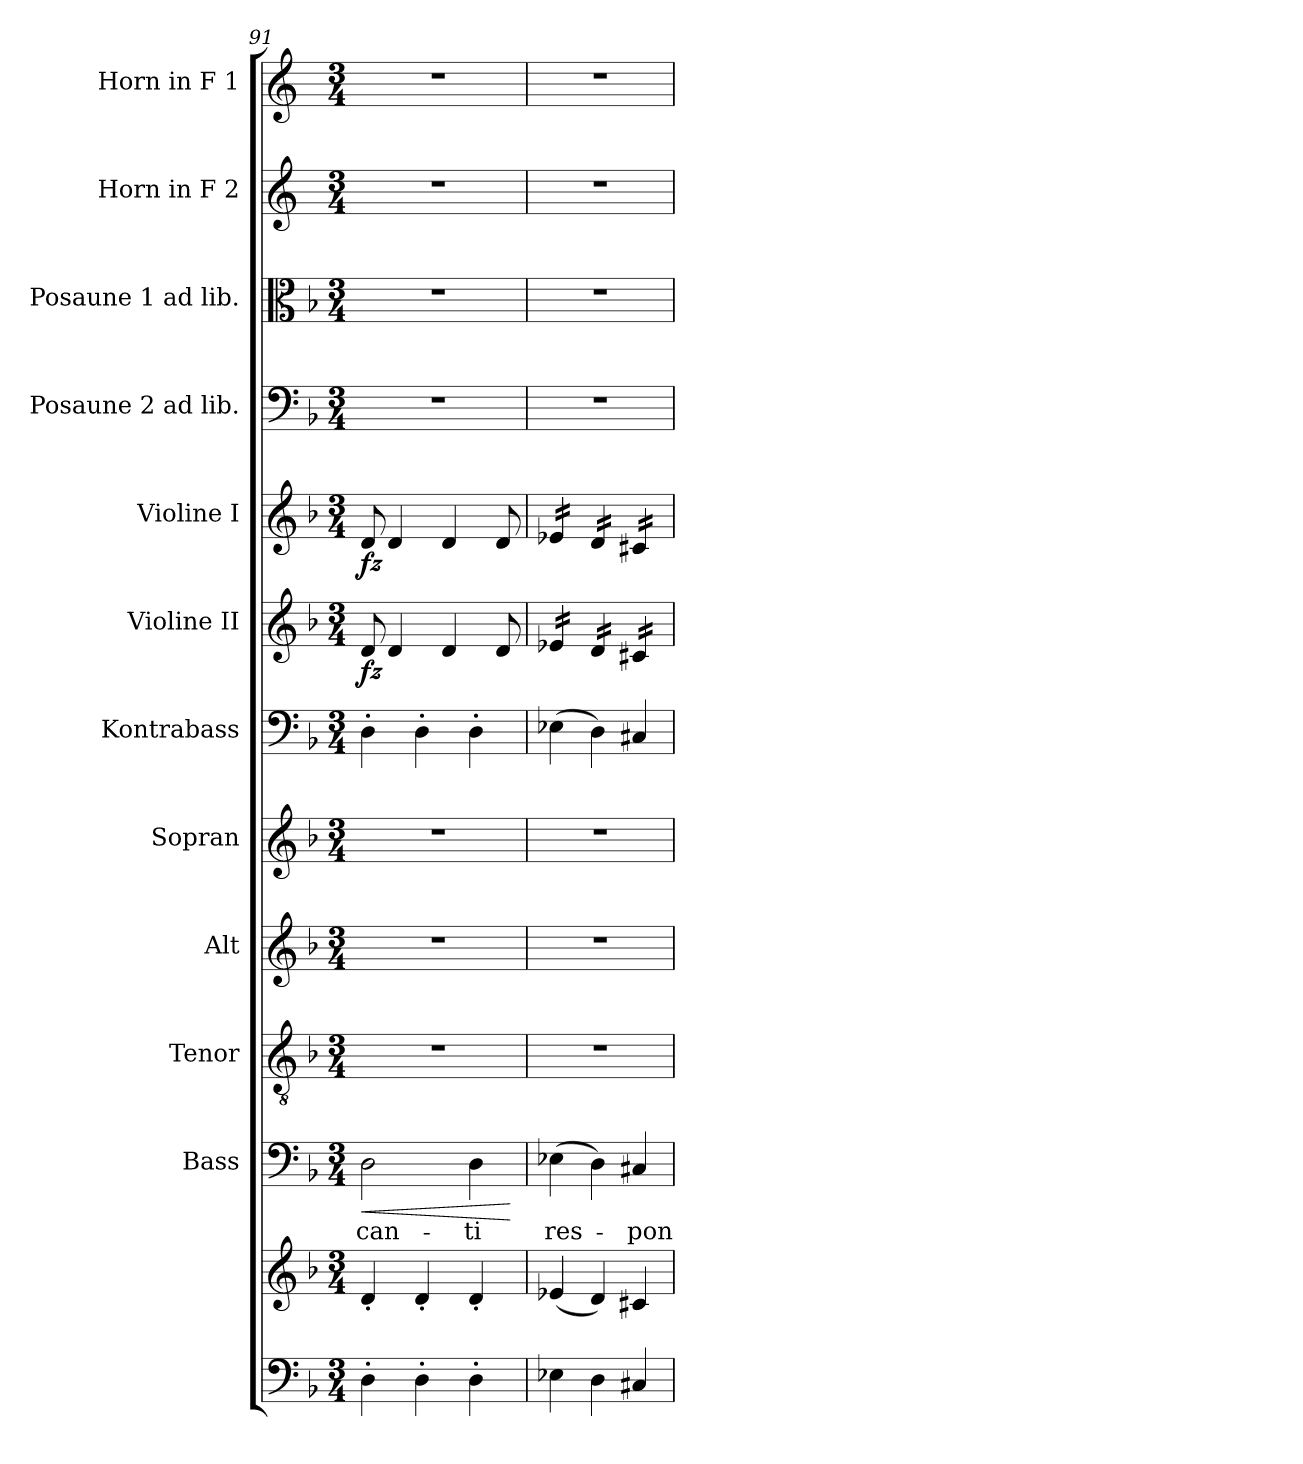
**kern	**kern	**kern	**text	**dynam	**kern	**kern	**kern	**kern	**kern	**dynam	**kern	**dynam	**kern	**kern	**kern	**kern
*part12	*part12	*part11	*part11	*part11	*part10	*part9	*part8	*part7	*part6	*part6	*part5	*part5	*part4	*part3	*part2	*part1
*staff13	*staff12	*staff11	*staff11	*staff11	*staff10	*staff9	*staff8	*staff7	*staff6	*staff6	*staff5	*staff5	*staff4	*staff3	*staff2	*staff1
*	*	*I"Bass	*	*	*I"Tenor	*I"Alt	*I"Sopran	*I"Kontrabass	*I"Violine II	*	*I"Violine I	*	*I"Posaune 2 ad lib.	*I"Posaune 1 ad lib.	*I"Horn in F 2	*I"Horn in F 1
*	*	*I'B.	*	*	*I'T.	*I'A.	*I'S.	*I'Kb.	*I'Vl. II	*	*I'Vl. I	*	*I'Pos. 2	*I'Pos. 1	*I'Hrn. F 2	*I'Hrn. F 1
!!LO:PB:g=z
*clefF4	*clefG2	*clefF4	*	*	*clefGv2	*clefG2	*clefG2	*clefF4	*clefG2	*	*clefG2	*	*clefF4	*clefC3	*clefG2	*clefG2
*	*	*	*	*	*	*	*	*ITrd7c12	*	*	*	*	*	*	*ITrd4c7	*ITrd4c7
*k[b-]	*k[b-]	*k[b-]	*	*	*k[b-]	*k[b-]	*k[b-]	*k[b-]	*k[b-]	*	*k[b-]	*	*k[b-]	*k[b-]	*k[b-]	*k[b-]
*F:	*F:	*F:	*	*	*F:	*F:	*F:	*F:	*F:	*	*F:	*	*F:	*F:	*F:	*F:
*M3/4	*M3/4	*M3/4	*	*	*M3/4	*M3/4	*M3/4	*M3/4	*M3/4	*	*M3/4	*	*M3/4	*M3/4	*M3/4	*M3/4
=91	=91	=91	=91	=91	=91	=91	=91	=91	=91	=91	=91	=91	=91	=91	=91	=91
!	!	!	!LO:LY:b	!LO:HP:b	!	!	!	!	!	!LO:DY:b	!	!LO:DY:b	!	!	!	!
4D'>\	4d'</	2D\	-can-	<	2.r	2.r	2.r	4DD'>\	8d/	fz	8d/	fz	2.r	2.r	2.r	2.r
.	.	.	.	.	.	.	.	.	4d/	.	4d/	.	.	.	.	.
4D'>\	4d'</	.	.	.	.	.	.	4DD'>\	.	.	.	.	.	.	.	.
.	.	.	.	.	.	.	.	.	4d/	.	4d/	.	.	.	.	.
!	!	!	!LO:LY:b	!	!	!	!	!	!	!	!	!	!	!	!	!
4D'>\	4d'</	4D\	-ti	.	.	.	.	4DD'>\	.	.	.	.	.	.	.	.
.	.	.	.	.	.	.	.	.	8d/	.	8d/	.	.	.	.	.
.	.	.	.	[	.	.	.	.	.	.	.	.	.	.	.	.
=92	=92	=92	=92	=92	=92	=92	=92	=92	=92	=92	=92	=92	=92	=92	=92	=92
!	!	!	!LO:LY:b	!	!	!	!	!	!	!	!	!	!	!	!	!
*	*	*	*	*	*	*	*	*	*tremolo	*	*	*	*	*	*	*
*	*	*	*	*	*	*	*	*	*	*	*tremolo	*	*	*	*	*
4E-X\	(<4e-X/	(>4E-X\	res-	.	2.r	2.r	2.r	(>4EE-X\	16e-X/LL	.	16e-X/LL	.	2.r	2.r	2.r	2.r
.	.	.	.	.	.	.	.	.	16e-X/	.	16e-X/	.	.	.	.	.
.	.	.	.	.	.	.	.	.	16e-X/	.	16e-X/	.	.	.	.	.
.	.	.	.	.	.	.	.	.	16e-X/JJ	.	16e-X/JJ	.	.	.	.	.
4D\	4d/)	4D\)	.	.	.	.	.	4DD\)	16d/LL	.	16d/LL	.	.	.	.	.
.	.	.	.	.	.	.	.	.	16d/	.	16d/	.	.	.	.	.
.	.	.	.	.	.	.	.	.	16d/	.	16d/	.	.	.	.	.
.	.	.	.	.	.	.	.	.	16d/JJ	.	16d/JJ	.	.	.	.	.
!	!	!	!LO:LY:b	!	!	!	!	!	!	!	!	!	!	!	!	!
4C#X/	4c#X/	4C#X/	-pon-	.	.	.	.	4CC#X/	16c#X/LL	.	16c#X/LL	.	.	.	.	.
.	.	.	.	.	.	.	.	.	16c#X/	.	16c#X/	.	.	.	.	.
.	.	.	.	.	.	.	.	.	16c#X/	.	16c#X/	.	.	.	.	.
.	.	.	.	.	.	.	.	.	16c#X/JJ	.	16c#X/JJ	.	.	.	.	.
*	*	*	*	*	*	*	*	*	*	*	*Xtremolo	*	*	*	*	*
*	*	*	*	*	*	*	*	*	*Xtremolo	*	*	*	*	*	*	*
=	=	=	=	=	=	=	=	=	=	=	=	=	=	=	=	=
*-	*-	*-	*-	*-	*-	*-	*-	*-	*-	*-	*-	*-	*-	*-	*-	*-
